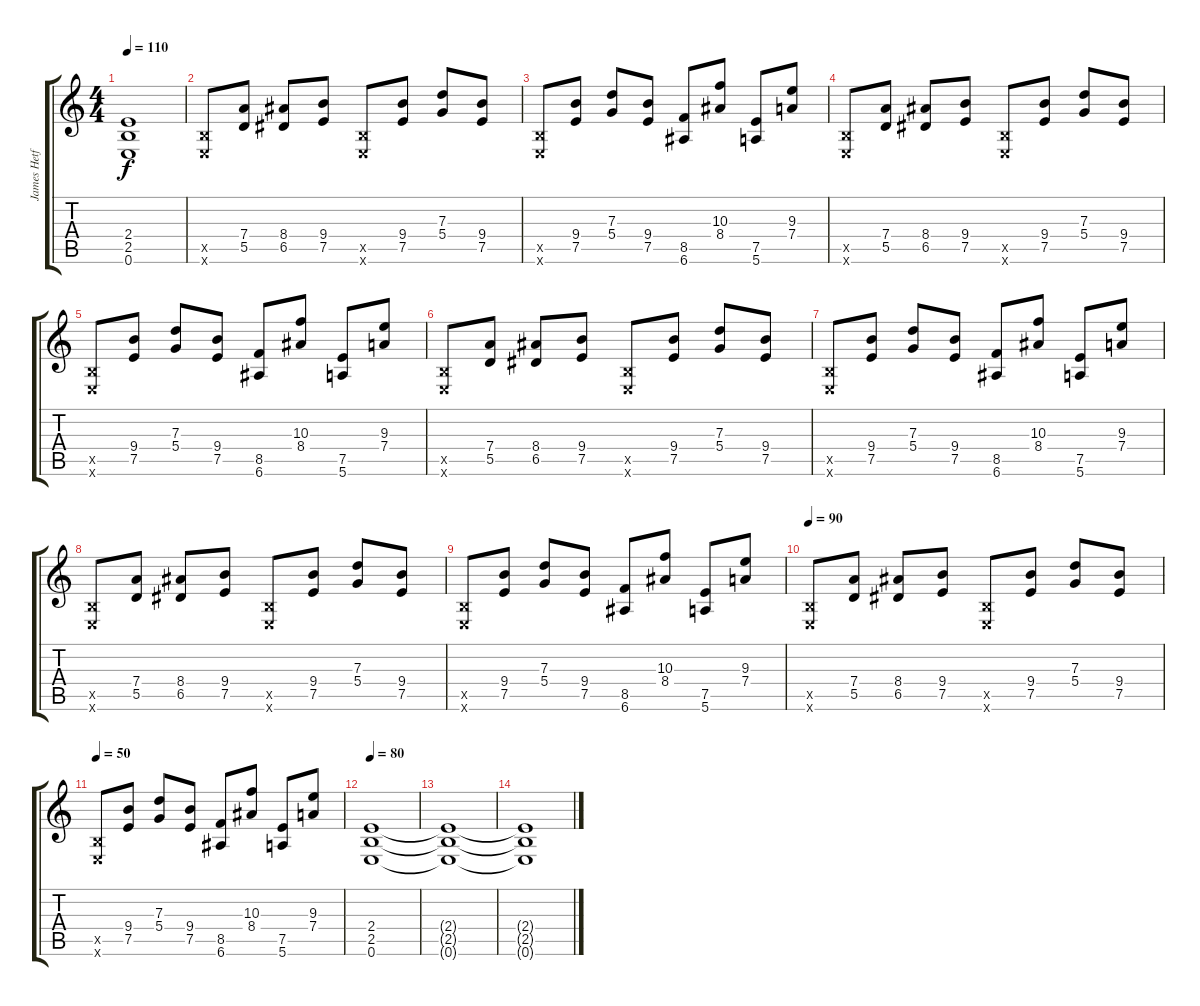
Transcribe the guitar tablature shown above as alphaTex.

\track ("James Hetfield" "James Hetf") {instrument distortionguitar}
\staff {score tabs}
\tuning (E4 B3 G3 D3 A2 E2) {hide}
\ts (4 4)
\tempo 110
\clef g2
\ks c
(2.4{t} 2.5{t} 0.6{t}).1{dy f} |
(2.5{x} 0.6{x}).8{volume 12} (7.4 5.5).8 (8.4 6.5).8 (9.4 7.5).8 (2.5{x} 0.6{x}).8 (9.4 7.5).8 (7.3 5.4).8 (9.4 7.5).8 |
(2.5{x} 0.6{x}).8 (9.4 7.5).8 (7.3 5.4).8 (9.4 7.5).8 (8.5 6.6).8 (10.3 8.4).8 (7.5 5.6).8 (9.3 7.4).8 |
(2.5{x} 0.6{x}).8 (7.4 5.5).8 (8.4 6.5).8 (9.4 7.5).8 (2.5{x} 0.6{x}).8 (9.4 7.5).8 (7.3 5.4).8 (9.4 7.5).8 |
(2.5{x} 0.6{x}).8 (9.4 7.5).8 (7.3 5.4).8 (9.4 7.5).8 (8.5 6.6).8 (10.3 8.4).8 (7.5 5.6).8 (9.3 7.4).8 |
(2.5{x} 0.6{x}).8 (7.4 5.5).8 (8.4 6.5).8 (9.4 7.5).8 (2.5{x} 0.6{x}).8 (9.4 7.5).8 (7.3 5.4).8 (9.4 7.5).8 |
(2.5{x} 0.6{x}).8 (9.4 7.5).8 (7.3 5.4).8 (9.4 7.5).8 (8.5 6.6).8 (10.3 8.4).8 (7.5 5.6).8 (9.3 7.4).8 |
(2.5{x} 0.6{x}).8 (7.4 5.5).8 (8.4 6.5).8 (9.4 7.5).8 (2.5{x} 0.6{x}).8 (9.4 7.5).8 (7.3 5.4).8 (9.4 7.5).8 |
(2.5{x} 0.6{x}).8 (9.4 7.5).8 (7.3 5.4).8 (9.4 7.5).8 (8.5 6.6).8 (10.3 8.4).8 (7.5 5.6).8 (9.3 7.4).8 |
\tempo 90
(2.5{x} 0.6{x}).8 (7.4 5.5).8 (8.4 6.5).8 (9.4 7.5).8 (2.5{x} 0.6{x}).8 (9.4 7.5).8 (7.3 5.4).8 (9.4 7.5).8 |
\tempo 50
(2.5{x} 0.6{x}).8 (9.4 7.5).8 (7.3 5.4).8 (9.4 7.5).8 (8.5 6.6).8 (10.3 8.4).8 (7.5 5.6).8 (9.3 7.4).8 |
\tempo 80
(2.4 2.5 0.6).1 |
(2.4{t} 2.5{t} 0.6{t}).1 |
(2.4{t} 2.5{t} 0.6{t}).1{volume 0}
